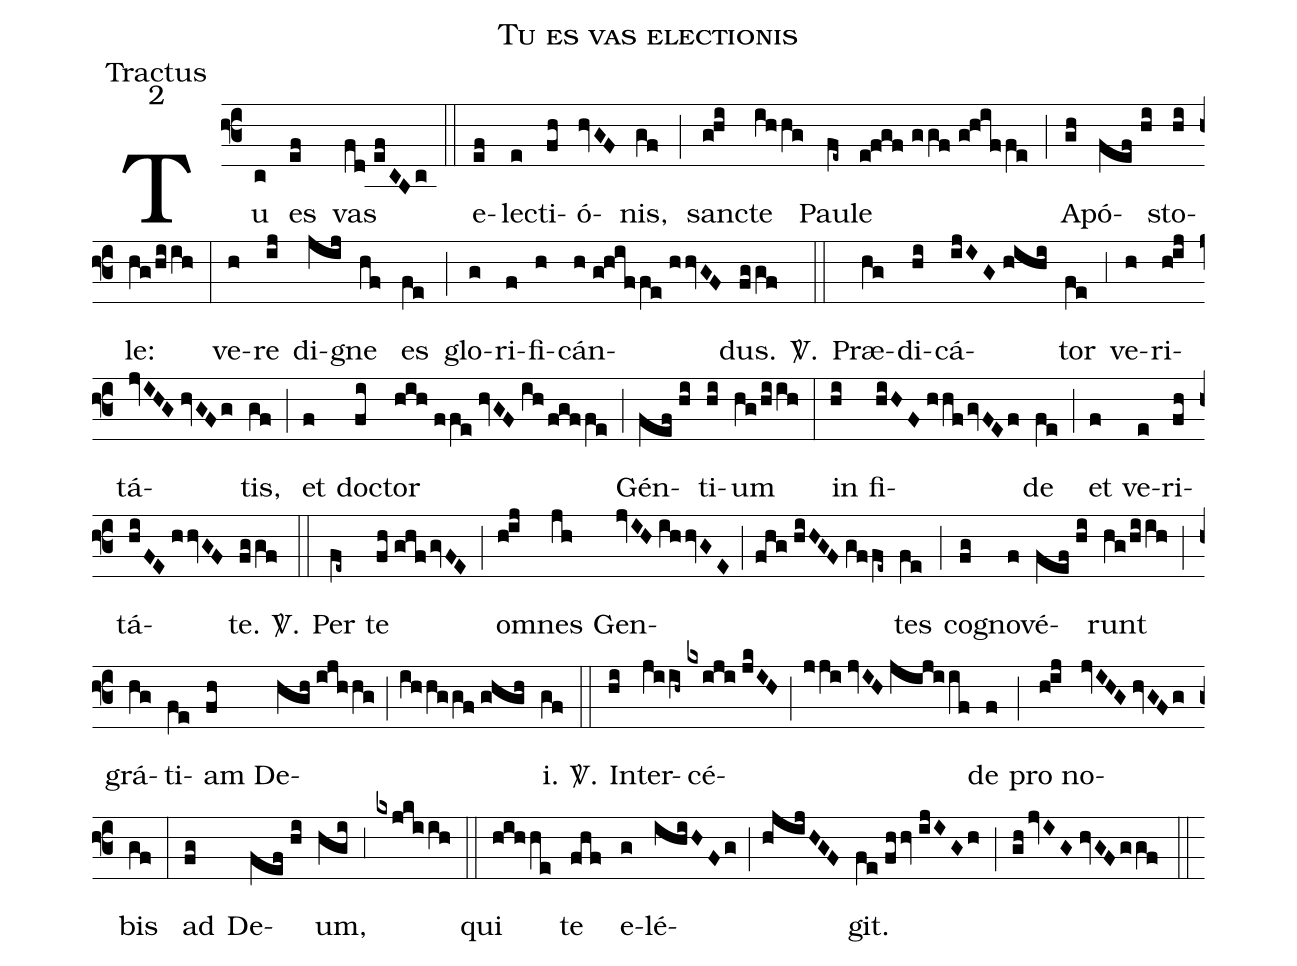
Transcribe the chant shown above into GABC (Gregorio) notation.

name:Tu es vas electionis;
office-part:Tractus;
mode:2;
%%
(f3) Tu(c) es(ef) vas(fd//efCBc) (::) e(ef)le(e)cti(fh)ó(hvGF)nis,(gf) (;) san(g!hi)cte(ihhg) Pau(fe~)le(e!fgf//ggf//g!hiffe) (;) A(gh)pó(fef//hi)sto(hi)le:(hg/hiih) (:) ve(h)re(ij) di(jij)gne(hf) es(fe) (;) glo(g)ri(f)fi(h)cán(h//g!hiffe//hhvGF)dus.(fggf) <sp>V/</sp>.(::) Præ(hg)di(hi)cá(ijIG//hihi)tor(fe) (;3) ve(h)ri(h!ij)tá(jvIHG//hvGFg)tis,(gf) (;) et(f) do(fi)ctor(hih//ffe//hvGF//ih/fgffe) (;) Gén(fef//hi)ti(hi)um(hg/hiih) (:) in(hi) fi(hiHF//hhf/gvFEf)de(fe) (;) et(f) ve(e)ri(fh)tá(hiFE//hhvGF)te.(fggf) <sp>V/</sp>.(::) Per(fe~) te(fh//ghf/gvFE) (;) om(h!ij)nes(jh) Gen(jvIH//ihhvGE;fhg//hiHGF//gffe~)tes(fe) (;) co(fg)gno(f)vé(fef//hi)runt(hg/hiih) (;) grá(hg)ti(fe)am(fh) De(hgh//ijhhg;ihhggf//ghgh)i.(gf) <sp>V/</sp>.(::) In(hi)ter(jiih~)cé(kxiji//jkIH;jji//jvIH//jijiif)de(f) (;) pro(h!ij) no(jvIHG//hvGFg)bis(gf) (:) ad(fg) De(fef//hi)um,(hgi) (;3) (kxjkiih) (::) qui(hihhe) te(fhf) e(g)lé(ihiHFg;hjijHGF)git.(fe//fhhv//ijIGh) (;) (gh/jvIG//hvGF/ggf) (::)
